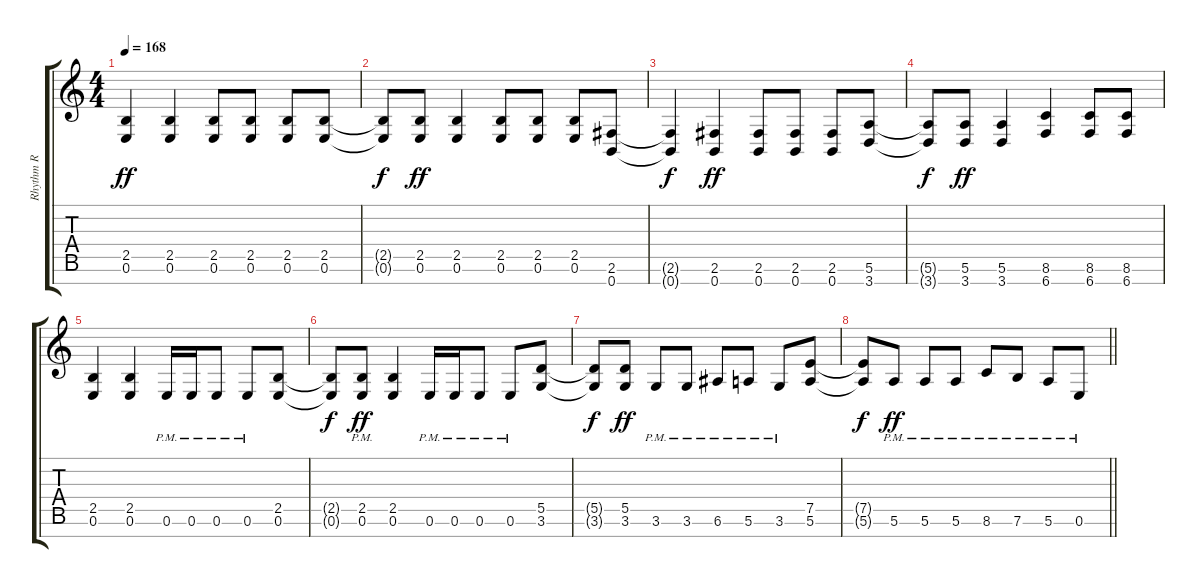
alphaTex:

\track ("Rhythm R" "Rhythm R") {instrument overdrivenguitar}
\staff {score tabs}
\tuning (E4 B3 G3 D3 A2 E2 B1) {hide}
\ts (4 4)
\tempo 168
\clef g2
\ks c
(2.5 0.6).4{dy ff} (2.5 0.6).4 (2.5 0.6).8 (2.5 0.6).8 (2.5 0.6).8 (2.5 0.6).8 |
(2.5{t} 0.6{t}).8{dy f} (2.5 0.6).8{dy ff} (2.5 0.6).4 (2.5 0.6).8 (2.5 0.6).8 (2.5 0.6).8 (2.6 0.7).8 |
(2.6{t} 0.7{t}).4{dy f} (2.6 0.7).4{dy ff} (2.6 0.7).8 (2.6 0.7).8 (2.6 0.7).8 (5.6 3.7).8 |
(5.6{t} 3.7{t}).8{dy f} (5.6 3.7).8{dy ff} (5.6 3.7).4 (8.6 6.7).4 (8.6 6.7).8 (8.6 6.7).8 |
(2.5 0.6).4 (2.5 0.6).4 0.6{pm}.16 0.6{pm}.16 0.6{pm}.8 0.6{pm}.8 (2.5 0.6).8 |
(2.5{t} 0.6{t}).8{dy f} (2.5{pm} 0.6{pm}).8{dy ff} (2.5 0.6).4 0.6{pm}.16 0.6{pm}.16 0.6{pm}.8 0.6{pm}.8 (5.5 3.6).8 |
(5.5{t} 3.6{t}).8{dy f} (5.5 3.6).8{dy ff} 3.6{pm}.8 3.6{pm}.8 6.6{pm}.8 5.6{pm}.8 3.6{pm}.8 (7.5 5.6).8 |
\barLineRight lightlight
(7.5{t} 5.6{t}).8{dy f} 5.6{pm}.8{dy ff} 5.6{pm}.8 5.6{pm}.8 8.6{pm}.8 7.6{pm}.8 5.6{pm}.8 0.6{pm}.8
